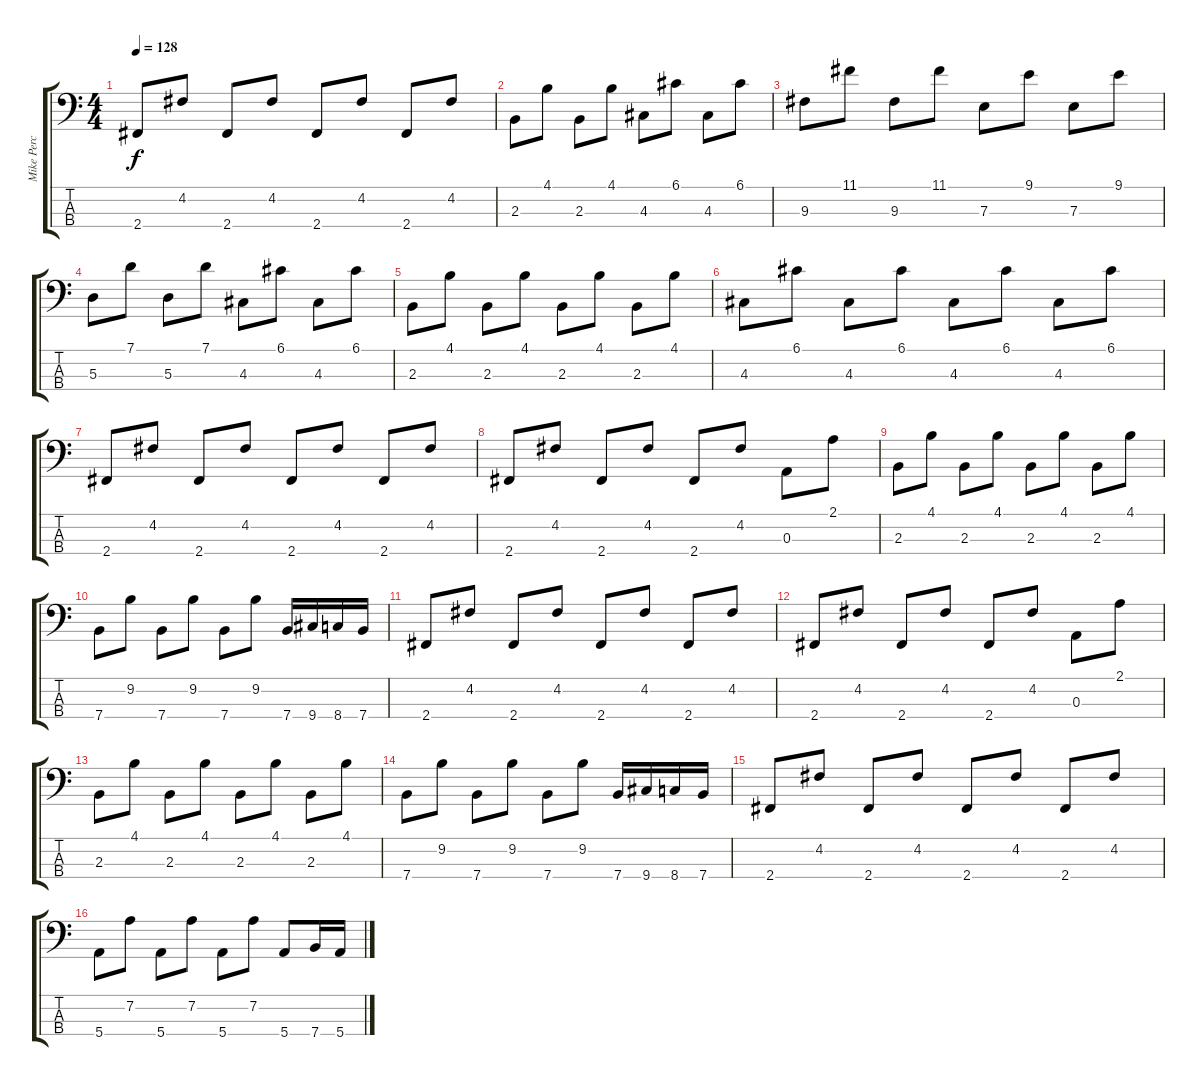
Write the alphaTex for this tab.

\track (" Mike Percy" " Mike Perc") {instrument slapbass1}
\staff {score tabs}
\tuning (G2 D2 A1 E1) {hide}
\ts (4 4)
\tempo 128
\clef f4
\ks c
2.4.8{dy f} 4.2.8 2.4.8 4.2.8 2.4.8 4.2.8 2.4.8 4.2.8 |
2.3.8 4.1.8 2.3.8 4.1.8 4.3.8 6.1.8 4.3.8 6.1.8 |
9.3.8 11.1.8 9.3.8 11.1.8 7.3.8 9.1.8 7.3.8 9.1.8 |
5.3.8 7.1.8 5.3.8 7.1.8 4.3.8 6.1.8 4.3.8 6.1.8 |
2.3.8 4.1.8 2.3.8 4.1.8 2.3.8 4.1.8 2.3.8 4.1.8 |
4.3.8 6.1.8 4.3.8 6.1.8 4.3.8 6.1.8 4.3.8 6.1.8 |
2.4.8 4.2.8 2.4.8 4.2.8 2.4.8 4.2.8 2.4.8 4.2.8 |
2.4.8 4.2.8 2.4.8 4.2.8 2.4.8 4.2.8 0.3.8 2.1.8 |
2.3.8 4.1.8 2.3.8 4.1.8 2.3.8 4.1.8 2.3.8 4.1.8 |
7.4.8 9.2.8 7.4.8 9.2.8 7.4.8 9.2.8 7.4.16 9.4.16 8.4.16 7.4.16 |
2.4.8 4.2.8 2.4.8 4.2.8 2.4.8 4.2.8 2.4.8 4.2.8 |
2.4.8 4.2.8 2.4.8 4.2.8 2.4.8 4.2.8 0.3.8 2.1.8 |
2.3.8 4.1.8 2.3.8 4.1.8 2.3.8 4.1.8 2.3.8 4.1.8 |
7.4.8 9.2.8 7.4.8 9.2.8 7.4.8 9.2.8 7.4.16 9.4.16 8.4.16 7.4.16 |
2.4.8 4.2.8 2.4.8 4.2.8 2.4.8 4.2.8 2.4.8 4.2.8 |
5.4.8 7.2.8 5.4.8 7.2.8 5.4.8 7.2.8 5.4.8 7.4.16 5.4.16
